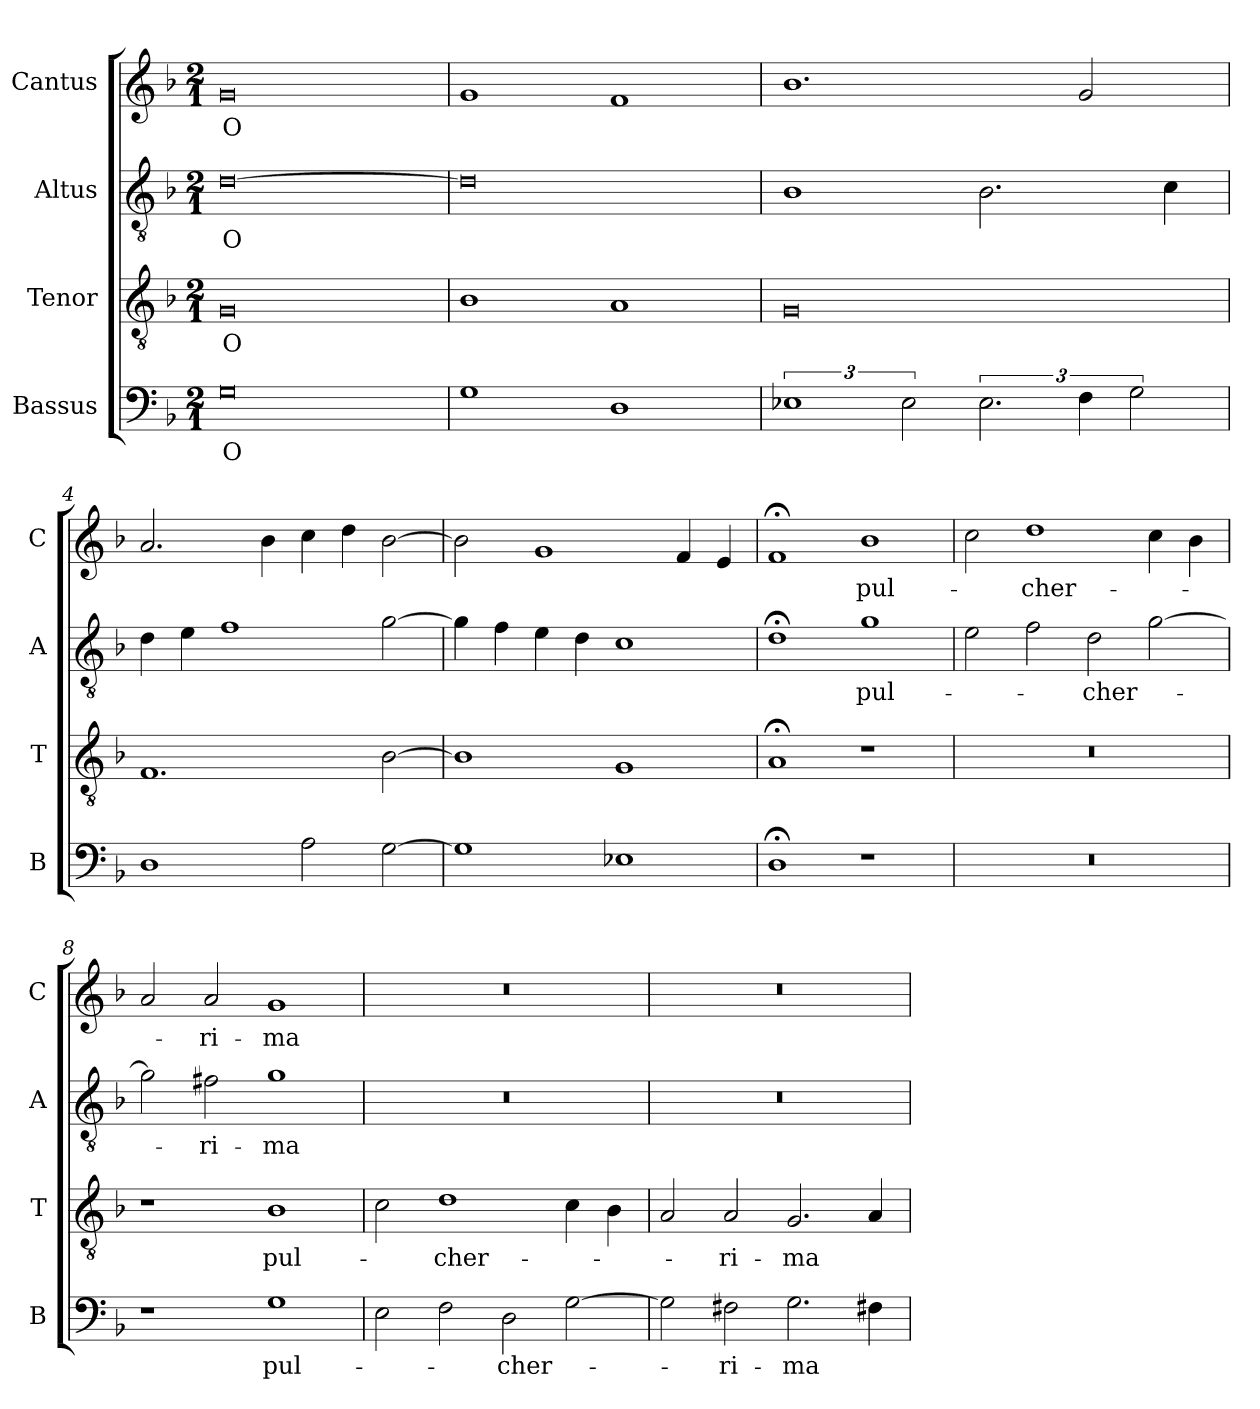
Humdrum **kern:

**kern	**text	**kern	**text	**kern	**text	**kern	**text
*part4	*part4	*part3	*part3	*part2	*part2	*part1	*part1
*staff4	*staff4	*staff3	*staff3	*staff2	*staff2	*staff1	*staff1
*I"Bassus	*	*I"Tenor	*	*I"Altus	*	*I"Cantus	*
*I'B	*	*I'T	*	*I'A	*	*I'C	*
*clefF4	*	*clefGv2	*	*clefGv2	*	*clefG2	*
*k[b-]	*	*k[b-]	*	*k[b-]	*	*k[b-]	*
*M2/1	*	*M2/1	*	*M2/1	*	*M2/1	*
=1	=1	=1	=1	=1	=1	=1	=1
0G	O	0G	O	[0d	O	0g	O
=2	=2	=2	=2	=2	=2	=2	=2
1G	.	1B-	.	0d]	.	1g	.
1D	.	1A	.	.	.	1f	.
=3	=3	=3	=3	=3	=3	=3	=3
3%2E-X	.	0G	.	1B-	.	1.b-	.
3E-	.	.	.	.	.	.	.
3.E-	.	.	.	2.B-	.	.	.
6F	.	.	.	.	.	2g	.
3G	.	.	.	.	.	.	.
.	.	.	.	4c	.	.	.
!!LO:LB:g=z
=4	=4	=4	=4	=4	=4	=4	=4
1D	.	1.F	.	4d	.	2.a	.
.	.	.	.	4e	.	.	.
.	.	.	.	1f	.	.	.
.	.	.	.	.	.	4b-	.
2A	.	.	.	.	.	4cc	.
.	.	.	.	.	.	4dd	.
[2G	.	[2B-	.	[2g	.	[2b-	.
=5	=5	=5	=5	=5	=5	=5	=5
1G]	.	1B-]	.	4g]	.	2b-]	.
.	.	.	.	4f	.	.	.
.	.	.	.	4e	.	1g	.
.	.	.	.	4d	.	.	.
1E-X	.	1G	.	1c	.	.	.
.	.	.	.	.	.	4f	.
.	.	.	.	.	.	4e	.
=6	=6	=6	=6	=6	=6	=6	=6
1D;<	.	1A;<	.	1d;<	.	1f;<	.
1r	.	1r	.	1g	pul-	1b-	pul-
=7	=7	=7	=7	=7	=7	=7	=7
0r	.	0r	.	2e	.	2cc	.
.	.	.	.	2f	.	1dd	-cher-
.	.	.	.	2d	-cher-	.	.
.	.	.	.	[2g	.	4cc	.
.	.	.	.	.	.	4b-	.
!!LO:LB:g=z
=8	=8	=8	=8	=8	=8	=8	=8
1r	.	1r	.	2g]	.	2a	.
.	.	.	.	2f#X	-ri-	2a	-ri-
1G	pul-	1B-	pul-	1g	-ma	1g	-ma
=9	=9	=9	=9	=9	=9	=9	=9
2E	.	2c	.	0r	.	0r	.
2F	.	1d	-cher-	.	.	.	.
2D	-cher-	.	.	.	.	.	.
[2G	.	4c	.	.	.	.	.
.	.	4B-	.	.	.	.	.
=10	=10	=10	=10	=10	=10	=10	=10
2G]	.	2A	.	0r	.	0r	.
2F#X	-ri-	2A	-ri-	.	.	.	.
2.G	-ma	2.G	-ma	.	.	.	.
4F#X	.	4A	.	.	.	.	.
=	=	=	=	=	=	=	=
*-	*-	*-	*-	*-	*-	*-	*-
